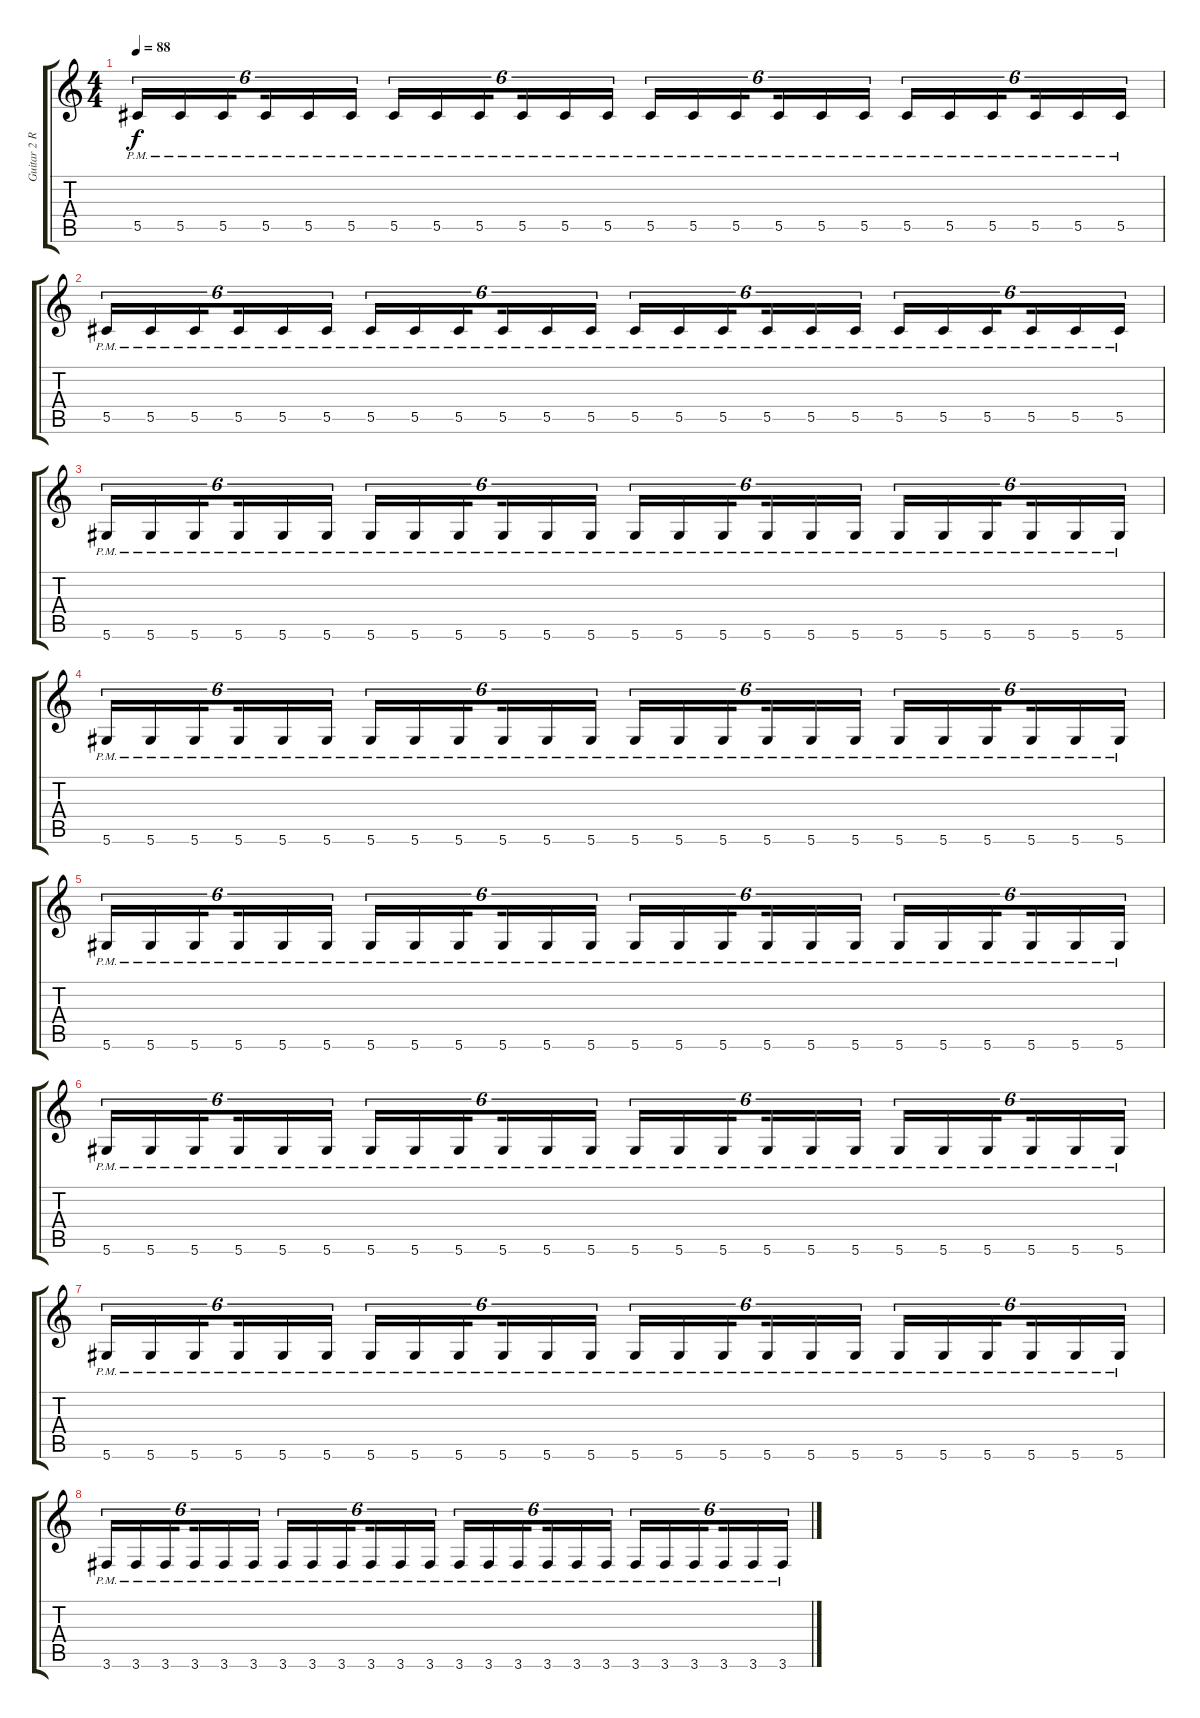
\track ("Guitar 2 Rythmic" "Guitar 2 R") {instrument overdrivenguitar}
\staff {score tabs}
\tuning (Eb4 Bb3 Gb3 Db3 Ab2 Eb2) {hide}
\ts (4 4)
\tempo 88
\clef g2
\ks c
5.5{pm}.16{tu (6 4) dy f} 5.5{pm}.16{tu (6 4)} 5.5{pm}.16{tu (6 4) beam splitsecondary} 5.5{pm}.16{tu (6 4)} 5.5{pm}.16{tu (6 4)} 5.5{pm}.16{tu (6 4)} 5.5{pm}.16{tu (6 4)} 5.5{pm}.16{tu (6 4)} 5.5{pm}.16{tu (6 4) beam splitsecondary} 5.5{pm}.16{tu (6 4)} 5.5{pm}.16{tu (6 4)} 5.5{pm}.16{tu (6 4)} 5.5{pm}.16{tu (6 4)} 5.5{pm}.16{tu (6 4)} 5.5{pm}.16{tu (6 4) beam splitsecondary} 5.5{pm}.16{tu (6 4)} 5.5{pm}.16{tu (6 4)} 5.5{pm}.16{tu (6 4)} 5.5{pm}.16{tu (6 4)} 5.5{pm}.16{tu (6 4)} 5.5{pm}.16{tu (6 4) beam splitsecondary} 5.5{pm}.16{tu (6 4)} 5.5{pm}.16{tu (6 4)} 5.5{pm}.16{tu (6 4)} |
5.5{pm}.16{tu (6 4)} 5.5{pm}.16{tu (6 4)} 5.5{pm}.16{tu (6 4) beam splitsecondary} 5.5{pm}.16{tu (6 4)} 5.5{pm}.16{tu (6 4)} 5.5{pm}.16{tu (6 4)} 5.5{pm}.16{tu (6 4)} 5.5{pm}.16{tu (6 4)} 5.5{pm}.16{tu (6 4) beam splitsecondary} 5.5{pm}.16{tu (6 4)} 5.5{pm}.16{tu (6 4)} 5.5{pm}.16{tu (6 4)} 5.5{pm}.16{tu (6 4)} 5.5{pm}.16{tu (6 4)} 5.5{pm}.16{tu (6 4) beam splitsecondary} 5.5{pm}.16{tu (6 4)} 5.5{pm}.16{tu (6 4)} 5.5{pm}.16{tu (6 4)} 5.5{pm}.16{tu (6 4)} 5.5{pm}.16{tu (6 4)} 5.5{pm}.16{tu (6 4) beam splitsecondary} 5.5{pm}.16{tu (6 4)} 5.5{pm}.16{tu (6 4)} 5.5{pm}.16{tu (6 4)} |
5.6{pm}.16{tu (6 4)} 5.6{pm}.16{tu (6 4)} 5.6{pm}.16{tu (6 4) beam splitsecondary} 5.6{pm}.16{tu (6 4)} 5.6{pm}.16{tu (6 4)} 5.6{pm}.16{tu (6 4)} 5.6{pm}.16{tu (6 4)} 5.6{pm}.16{tu (6 4)} 5.6{pm}.16{tu (6 4) beam splitsecondary} 5.6{pm}.16{tu (6 4)} 5.6{pm}.16{tu (6 4)} 5.6{pm}.16{tu (6 4)} 5.6{pm}.16{tu (6 4)} 5.6{pm}.16{tu (6 4)} 5.6{pm}.16{tu (6 4) beam splitsecondary} 5.6{pm}.16{tu (6 4)} 5.6{pm}.16{tu (6 4)} 5.6{pm}.16{tu (6 4)} 5.6{pm}.16{tu (6 4)} 5.6{pm}.16{tu (6 4)} 5.6{pm}.16{tu (6 4) beam splitsecondary} 5.6{pm}.16{tu (6 4)} 5.6{pm}.16{tu (6 4)} 5.6{pm}.16{tu (6 4)} |
5.6{pm}.16{tu (6 4)} 5.6{pm}.16{tu (6 4)} 5.6{pm}.16{tu (6 4) beam splitsecondary} 5.6{pm}.16{tu (6 4)} 5.6{pm}.16{tu (6 4)} 5.6{pm}.16{tu (6 4)} 5.6{pm}.16{tu (6 4)} 5.6{pm}.16{tu (6 4)} 5.6{pm}.16{tu (6 4) beam splitsecondary} 5.6{pm}.16{tu (6 4)} 5.6{pm}.16{tu (6 4)} 5.6{pm}.16{tu (6 4)} 5.6{pm}.16{tu (6 4)} 5.6{pm}.16{tu (6 4)} 5.6{pm}.16{tu (6 4) beam splitsecondary} 5.6{pm}.16{tu (6 4)} 5.6{pm}.16{tu (6 4)} 5.6{pm}.16{tu (6 4)} 5.6{pm}.16{tu (6 4)} 5.6{pm}.16{tu (6 4)} 5.6{pm}.16{tu (6 4) beam splitsecondary} 5.6{pm}.16{tu (6 4)} 5.6{pm}.16{tu (6 4)} 5.6{pm}.16{tu (6 4)} |
5.6{pm}.16{tu (6 4)} 5.6{pm}.16{tu (6 4)} 5.6{pm}.16{tu (6 4) beam splitsecondary} 5.6{pm}.16{tu (6 4)} 5.6{pm}.16{tu (6 4)} 5.6{pm}.16{tu (6 4)} 5.6{pm}.16{tu (6 4)} 5.6{pm}.16{tu (6 4)} 5.6{pm}.16{tu (6 4) beam splitsecondary} 5.6{pm}.16{tu (6 4)} 5.6{pm}.16{tu (6 4)} 5.6{pm}.16{tu (6 4)} 5.6{pm}.16{tu (6 4)} 5.6{pm}.16{tu (6 4)} 5.6{pm}.16{tu (6 4) beam splitsecondary} 5.6{pm}.16{tu (6 4)} 5.6{pm}.16{tu (6 4)} 5.6{pm}.16{tu (6 4)} 5.6{pm}.16{tu (6 4)} 5.6{pm}.16{tu (6 4)} 5.6{pm}.16{tu (6 4) beam splitsecondary} 5.6{pm}.16{tu (6 4)} 5.6{pm}.16{tu (6 4)} 5.6{pm}.16{tu (6 4)} |
5.6{pm}.16{tu (6 4)} 5.6{pm}.16{tu (6 4)} 5.6{pm}.16{tu (6 4) beam splitsecondary} 5.6{pm}.16{tu (6 4)} 5.6{pm}.16{tu (6 4)} 5.6{pm}.16{tu (6 4)} 5.6{pm}.16{tu (6 4)} 5.6{pm}.16{tu (6 4)} 5.6{pm}.16{tu (6 4) beam splitsecondary} 5.6{pm}.16{tu (6 4)} 5.6{pm}.16{tu (6 4)} 5.6{pm}.16{tu (6 4)} 5.6{pm}.16{tu (6 4)} 5.6{pm}.16{tu (6 4)} 5.6{pm}.16{tu (6 4) beam splitsecondary} 5.6{pm}.16{tu (6 4)} 5.6{pm}.16{tu (6 4)} 5.6{pm}.16{tu (6 4)} 5.6{pm}.16{tu (6 4)} 5.6{pm}.16{tu (6 4)} 5.6{pm}.16{tu (6 4) beam splitsecondary} 5.6{pm}.16{tu (6 4)} 5.6{pm}.16{tu (6 4)} 5.6{pm}.16{tu (6 4)} |
5.6{pm}.16{tu (6 4)} 5.6{pm}.16{tu (6 4)} 5.6{pm}.16{tu (6 4) beam splitsecondary} 5.6{pm}.16{tu (6 4)} 5.6{pm}.16{tu (6 4)} 5.6{pm}.16{tu (6 4)} 5.6{pm}.16{tu (6 4)} 5.6{pm}.16{tu (6 4)} 5.6{pm}.16{tu (6 4) beam splitsecondary} 5.6{pm}.16{tu (6 4)} 5.6{pm}.16{tu (6 4)} 5.6{pm}.16{tu (6 4)} 5.6{pm}.16{tu (6 4)} 5.6{pm}.16{tu (6 4)} 5.6{pm}.16{tu (6 4) beam splitsecondary} 5.6{pm}.16{tu (6 4)} 5.6{pm}.16{tu (6 4)} 5.6{pm}.16{tu (6 4)} 5.6{pm}.16{tu (6 4)} 5.6{pm}.16{tu (6 4)} 5.6{pm}.16{tu (6 4) beam splitsecondary} 5.6{pm}.16{tu (6 4)} 5.6{pm}.16{tu (6 4)} 5.6{pm}.16{tu (6 4)} |
3.6{pm}.16{tu (6 4)} 3.6{pm}.16{tu (6 4)} 3.6{pm}.16{tu (6 4) beam splitsecondary} 3.6{pm}.16{tu (6 4)} 3.6{pm}.16{tu (6 4)} 3.6{pm}.16{tu (6 4)} 3.6{pm}.16{tu (6 4)} 3.6{pm}.16{tu (6 4)} 3.6{pm}.16{tu (6 4) beam splitsecondary} 3.6{pm}.16{tu (6 4)} 3.6{pm}.16{tu (6 4)} 3.6{pm}.16{tu (6 4)} 3.6{pm}.16{tu (6 4)} 3.6{pm}.16{tu (6 4)} 3.6{pm}.16{tu (6 4) beam splitsecondary} 3.6{pm}.16{tu (6 4)} 3.6{pm}.16{tu (6 4)} 3.6{pm}.16{tu (6 4)} 3.6{pm}.16{tu (6 4)} 3.6{pm}.16{tu (6 4)} 3.6{pm}.16{tu (6 4) beam splitsecondary} 3.6{pm}.16{tu (6 4)} 3.6{pm}.16{tu (6 4)} 3.6{pm}.16{tu (6 4)}
